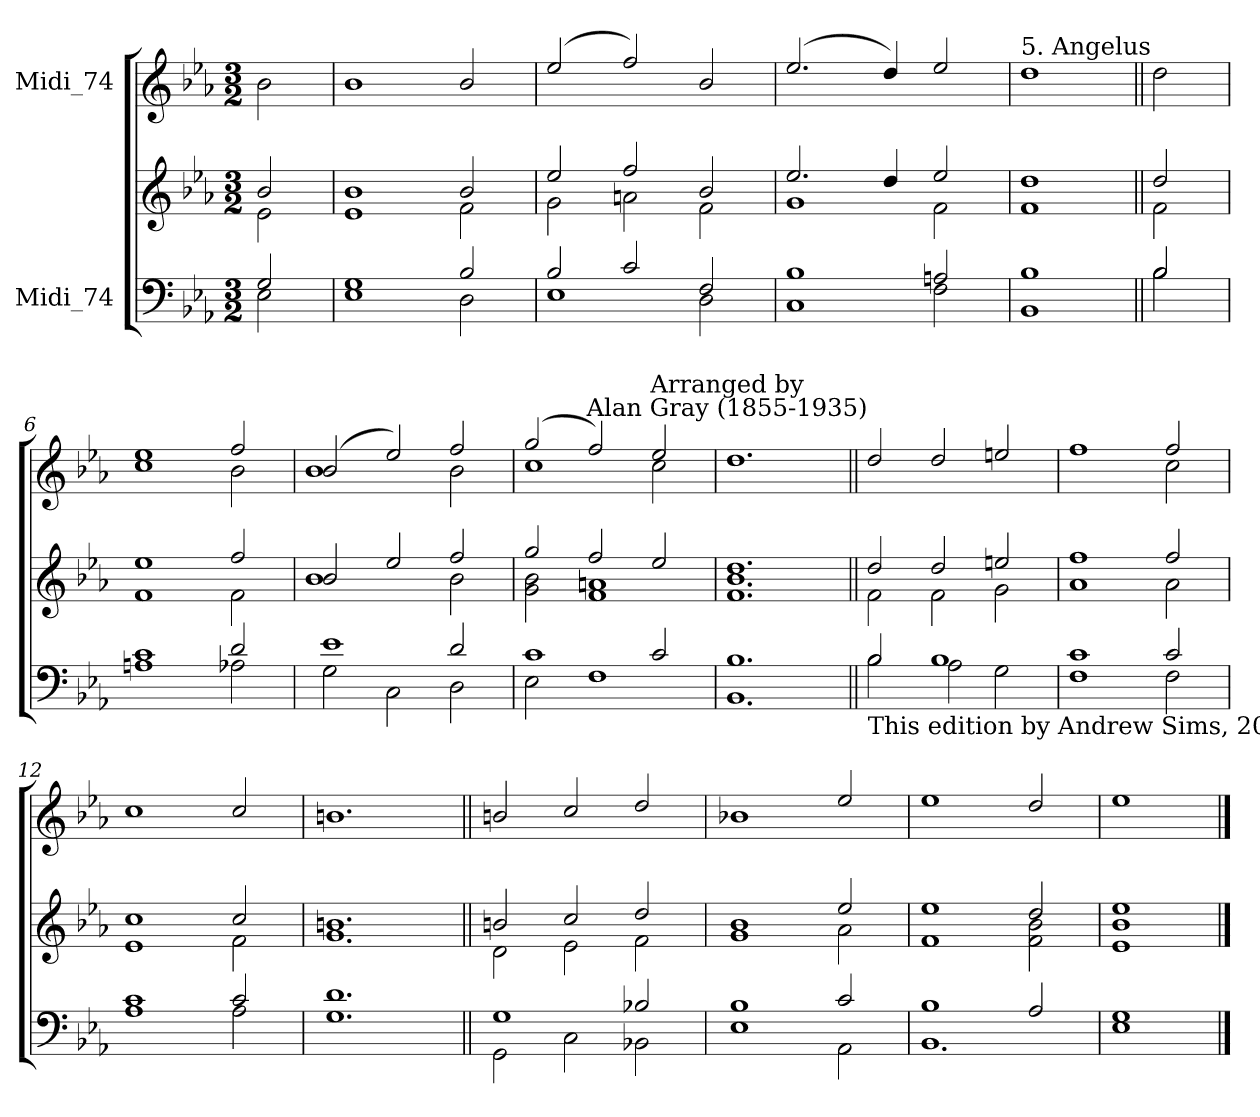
**kern	**kern	**kern
*part2	*part2	*part1
*staff3	*staff2	*staff1
*I"Midi_74	*	*I"Midi_74
*clefF4	*clefG2	*clefG2
*k[b-e-a-]	*k[b-e-a-]	*k[b-e-a-]
*E-:	*E-:	*E-:
*M3/2	*M3/2	*M3/2
=	=	=
*^	*^	*^
*	*^	*	*^	*	*
2G/	2ryy	2E-\	2b-/	2ryy	2e-\	2b-	2ryy
=1	=1	=1	=1	=1	=1	=1	=1
1G/	1.ryy	1E-\	1b-/	1.ryy	1e-\	1b-	1.ryy
2B-/	.	2D\	2b-/	.	2f\	2b-	.
=2	=2	=2	=2	=2	=2	=2	=2
2B-/	1.ryy	1E-\	2ee-/	1.ryy	2g\	(>2ee-	1.ryy
2c/	.	.	2ff/	.	2an\	2ff)	.
2F/	.	2D\	2b-/	.	2f\	2b-	.
=3	=3	=3	=3	=3	=3	=3	=3
1B-/	1.ryy	1C\	2.ee-/	1.ryy	1g\	(>2.ee-	1.ryy
.	.	.	4dd/	.	.	4dd)	.
2An/	.	2F\	2ee-/	.	2f\	2ee-	.
=4	=4	=4	=4	=4	=4	=4	=4
!	!	!	!	!	!	!LO:TX:a:t=5. Angelus	!
1B-/	1ryy	1BB-\	1dd/	1ryy	1f\	1dd	1ryy
=5||	=5||	=5||	=5||	=5||	=5||	=5||	=5||
2B-/	2ryy	2B-\	2dd/	2ryy	2f\	2dd	2ryy
=6	=6	=6	=6	=6	=6	=6	=6
1c/	1.ryy	1An\	1ee-/	1.ryy	1f\	1ee-	1cc\
2d/	.	2A-X\	2ff/	.	2f\	2ff	2b-\
=7	=7	=7	=7	=7	=7	=7	=7
1e-/	1.ryy	2G\	2b-/	1.ryy	1b-\	(>2b-	1b-\
.	.	2C\	2ee-/	.	.	2ee-)	.
2d/	.	2D\	2ff/	.	2b-\	2ff	2b-\
=8	=8	=8	=8	=8	=8	=8	=8
1c/	1.ryy	2E-\	2gg/	1.ryy	2g\ 2b-\	(>2gg	1cc\
.	.	1F\	2ff/	.	1f\ 1an\	2ff)	.
2c/	.	.	2ee-/	.	.	2ee-	2cc\
=9	=9	=9	=9	=9	=9	=9	=9
!	!	!	!	!	!	!LO:TX:a:cj:t=Arranged by\nAlan Gray (1855-1935)	!
1.B-/	1.ryy	1.BB-\	1.dd/	1.ryy	1.f\ 1.b-\	1.dd	1.ryy
!!LO:LB:g=z	!!
=10||	=10||	=10||	=10||	=10||	=10||	=10||	=10||
!LO:TX:b:t=This edition by Andrew Sims, 2022	!	!	!	!	!	!	!
2B-/	1.ryy	2B-\	2dd/	1.ryy	2f\	2dd	1.ryy
1B-/	.	2A-\	2dd/	.	2f\	2dd	.
.	.	2G\	2een/	.	2g\	2een	.
=11	=11	=11	=11	=11	=11	=11	=11
1c/	1.ryy	1F\	1ff/	1.ryy	1a-\	1ff	1ryy
2c/	.	2F\	2ff/	.	2a-\	2ff	2cc\
=12	=12	=12	=12	=12	=12	=12	=12
1c/	1.ryy	1A-\	1cc/	1.ryy	1e-\	1cc	1.ryy
2c/	.	2A-\	2cc/	.	2f\	2cc	.
=13	=13	=13	=13	=13	=13	=13	=13
1.d/	1.ryy	1.G\	1.bn/	1.ryy	1.g\	1.bn	1.ryy
=14||	=14||	=14||	=14||	=14||	=14||	=14||	=14||
1G/	1.ryy	2GG\	2bn/	1.ryy	2d\	2bn	1.ryy
.	.	2C\	2cc/	.	2e-\	2cc	.
2B-X/	.	2BB-X\	2dd/	.	2f\	2dd	.
=15	=15	=15	=15	=15	=15	=15	=15
1B-/	1.ryy	1E-\	1b-/	1.ryy	1g\	1b-X	1.ryy
2c/	.	2AA-\	2ee-/	.	2a-\	2ee-	.
=16	=16	=16	=16	=16	=16	=16	=16
1B-/	1.ryy	1.BB-\	1ee-/	1.ryy	1f\	1ee-	1.ryy
2A-/	.	.	2dd/	.	2f\ 2b-\	2dd	.
=17	=17	=17	=17	=17	=17	=17	=17
1G/	1ryy	1E-\	1ee-/	1ryy	1e-\ 1b-\	1ee-	1ryy
*v	*v	*v	*	*	*	*v	*v
*	*v	*v	*v	*
==	==	==
*-	*-	*-
